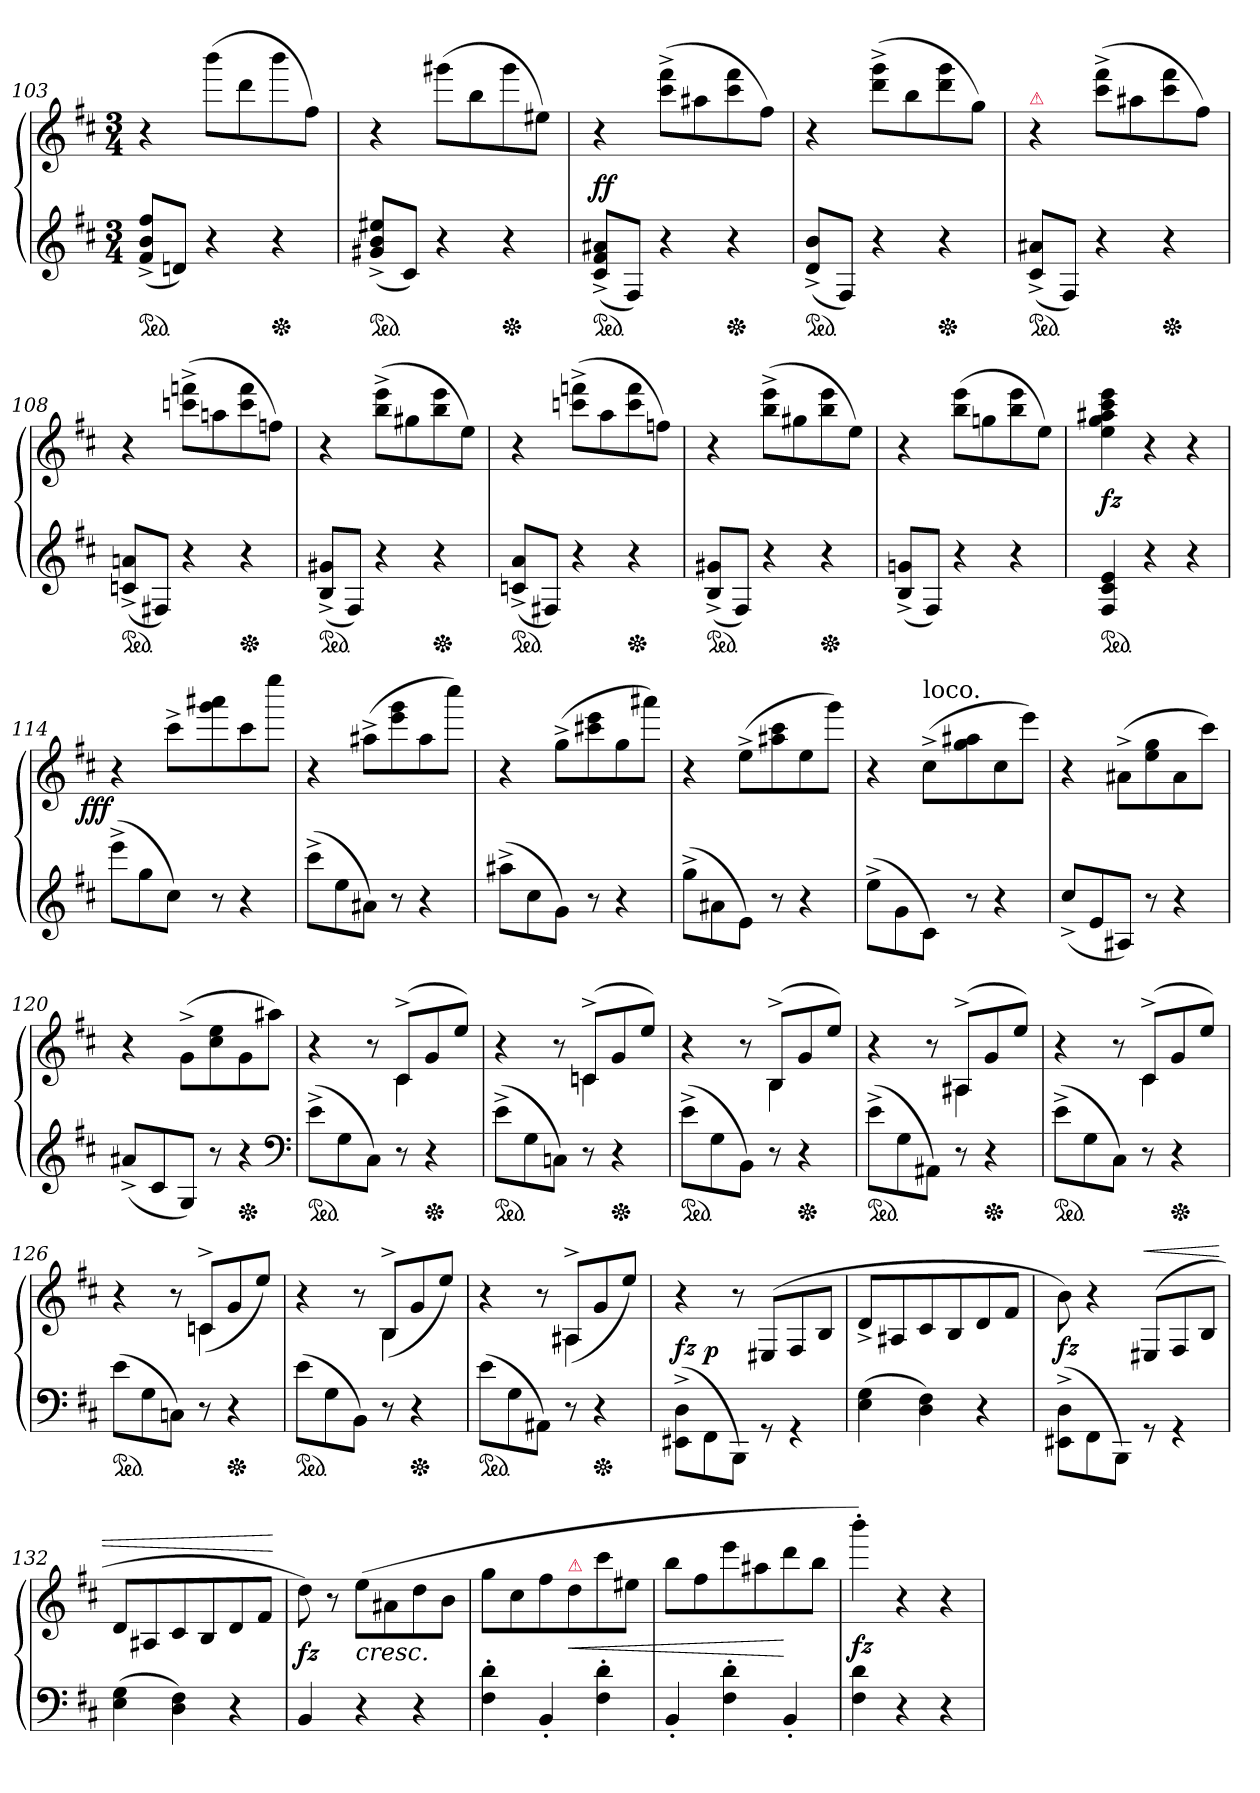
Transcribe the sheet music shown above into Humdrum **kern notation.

**kern	**kern	**dynam
*part1	*part1	*part1
*staff2	*staff1	*staff1/2
*clefG2	*clefG2	*
*k[f#c#]	*k[f#c#]	*
*M3/4	*M3/4	*
*ped	*	*
=103	=103	=103
(8f#^> 8b^> 8ff#^>L	4r	.
8dnJ)	.	.
4r	(8bbbL	.
.	8ddd	.
*Xped	*	*
4r	8bbb	.
.	8ff#J)	.
=104	=104	=104
*ped	*	*
(8g#X^> 8b^> 8ee#X^>L	4r	.
8c#J)	.	.
4r	(>8ggg#XL	.
.	8bb	.
*Xped	*	*
4r	8ggg#	.
.	8ee#XJ)	.
=105	=105	=105
*ped	*	*
(8c#^> 8f#^> 8a#X^>L	4r	ff
8F#J)	.	.
4r	(8ccc#^< 8fff#^<L	.
.	8aa#X	.
*Xped	*	*
4r	8ccc# 8fff#	.
.	8ff#J)	.
=106	=106	=106
*ped	*	*
(8d^> 8b^>L	4r	.
8F#J)	.	.
4r	(>8ddd^< 8ggg^<L	.
.	8bb	.
*Xped	*	*
4r	8ddd 8ggg	.
.	8ggJ)	.
=107	=107	=107
!	!LO:TX:a:i:color=crimson:t=⚠	!
*ped	*	*
(8c#^> 8a#X^>L	4r	.
8F#J)	.	.
4r	(8ccc#^< 8fff#^<L	.
.	8aa#X	.
*Xped	*	*
4r	8ccc# 8fff#	.
.	8ff#J)	.
=108	=108	=108
*ped	*	*
(8cn^> 8an^>L	4r	.
8F#XJ)	.	.
4r	(8cccn^< 8fffn^<L	.
.	8aan	.
*Xped	*	*
4r	8ccc 8fff	.
.	8ffnJ)	.
=109	=109	=109
*ped	*	*
(8B^> 8g#X^>L	4r	.
8F#J)	.	.
4r	(8bb^<\ 8eee^<\L	.
.	8gg#X\	.
*Xped	*	*
4r	8bb\ 8eee\	.
.	8ee\J)	.
=110	=110	=110
*ped	*	*
(8cn^> 8a^>L	4r	.
8F#XJ)	.	.
4r	(>8cccn^< 8fffn^<L	.
.	8aa	.
*Xped	*	*
4r	8ccc 8fff	.
.	8ffnJ)	.
=111	=111	=111
*ped	*	*
(8B^> 8g#X^>L	4r	.
8F#J)	.	.
4r	(8bb^<\ 8eee^<\L	.
.	8gg#X\	.
*Xped	*	*
4r	8bb\ 8eee\	.
.	8ee\J)	.
=112	=112	=112
(8B^> 8gn^>L	4r	.
8F#J)	.	.
4r	(8bb\ 8eee\L	.
.	8ggn\	.
4r	8bb\ 8eee\	.
.	8ee\J)	.
=113	=113	=113
*ped	*	*
4F# 4c# 4e	4ee\ 4gg\ 4aa#X\ 4ccc#\ 4eee\	fz
4r	4r	.
4r	4r	.
=114	=114	=114
!	!	!LO:DY:rj
(>8eee^<L	4r	fff
8gg	.	.
8cc#J)	8ccc#^<L	.
8r	8ggg 8aaa#X	.
4r	8ccc#	.
.	8eeeeJ	.
=115	=115	=115
(8ccc#^<L	4r	.
8ee	.	.
8a#XJ)	(8aa#X^<L	.
8r	8eee 8ggg	.
4r	8aa#	.
.	8cccc#J)	.
=116	=116	=116
(8aa#X^<L	4r	.
8cc#	.	.
8gJ)	(>8gg^<L	.
8r	8ccc#X 8eee	.
4r	8gg	.
.	8aaa#XJ)	.
=117	=117	=117
(>8gg^<L	4r	.
8a#X	.	.
8eJ)	(8ee^<\L	.
8r	8aa#X\ 8ccc#\	.
4r	8ee\	.
.	8ggg\J)	.
=118	=118	=118
(>8ee^<\L	4r	.
8g\	.	.
!	!LO:TX:a:t=loco.	!
8c#\J)	(8cc#^<L	.
8r	8gg 8aa#X	.
4r	8cc#	.
.	8eeeJ)	.
=119	=119	=119
(<8cc#^>L	4r	.
8e	.	.
8A#XJ)	(8a#X^<L	.
8r	8ee 8gg	.
4r	8a#	.
.	8ccc#J)	.
=120	=120	=120
(8a#X^>L	4r	.
8c#	.	.
8GJ)	(>8g^<L	.
8r	8cc# 8ee	.
*Xped	*	*
4r	8g	.
.	8aa#XJ)	.
*clefF4	*	*
=121	=121	=121
*	*^	*
*ped	*	*	*
(8e^<L	4r	4.rAyy	.
8G	.	.	.
8C#J)	8r	.	.
8r	(<8c#^>L	4c#	.
*Xped	*	*	*
4r	8g	.	.
.	8eeJ)	8rcyy	.
=122	=122	=122	=122
*ped	*	*	*
(8e^<L	4r	4.rcyy	.
8G	.	.	.
8CnJ)	8r	.	.
8r	(<8cn^>L	4cn	.
*Xped	*	*	*
4r	8g	.	.
.	8eeJ)	8reyy	.
=123	=123	=123	=123
*ped	*	*	*
(8e^<L	4r	4.rAyy	.
8G	.	.	.
8BBJ)	8r	.	.
8r	(<8B^>L	4B	.
*Xped	*	*	*
4r	8g	.	.
.	8eeJ)	8rAyy	.
=124	=124	=124	=124
*ped	*	*	*
(8e^<L	4r	4.rAyy	.
8G	.	.	.
8AA#XJ)	8r	.	.
8r	(<8A#X^>L	4A#X	.
*Xped	*	*	*
4r	8g	.	.
.	8eeJ)	8reyy	.
=125	=125	=125	=125
*ped	*	*	*
(8e^<L	4r	4.reyy	.
8G	.	.	.
8C#J)	8r	.	.
8r	(<8c#^>L	4c#	.
*Xped	*	*	*
4r	8g	.	.
.	8eeJ)	8rcyy	.
=126	=126	=126	=126
*ped	*	*	*
(8eL	4r	4.rcyy	.
8G	.	.	.
8CnJ)	8r	.	.
8r	8cn^>L	(<4cn	.
*Xped	*	*	*
4r	8g	.	.
.	8eeJ)	8rcyy	.
=127	=127	=127	=127
*ped	*	*	*
(8eL	4r	4.rcyy	.
8G	.	.	.
8BBJ)	8r	.	.
8r	8B^>L	(<4B	.
*Xped	*	*	*
4r	8g	.	.
.	8eeJ)	8reyy	.
=128	=128	=128	=128
*ped	*	*	*
(8eL	4r	4.rFyy	.
8G	.	.	.
8AA#XJ)	8r	.	.
8r	8A#X^>L	(<4A#X	.
*Xped	*	*	*
4r	8g	.	.
.	8eeJ)	8rAyy	.
=129	=129	=129	=129
(>8EE#X^>\ 8D^>\L	4r	8ryy	fz
8FF#\	.	2ryy	p
8BBB\J)	8r	.	.
8rGG	(>8E#XL	.	.
4rGG	8F#/	.	.
.	8B/J	8ryy	.
=130	=130	=130	=130
!	!LO:TX:a:color=crimson:t=⚠	!	!
*	*v	*v	*
(4E 4G	8d^<L	.
.	8A#X	.
4D 4F#)	8c#	.
.	8B	.
4r	8d	.
.	8f#J	.
=131	=131	=131
(>8EE#X^<\ 8D^<\L	8b)	fz
8FF#\	4r	.
8BBB\J)	.	.
!	!	!LO:HP:a
8rGG	(>8E#XL	<
4rGG	8F#/	.
.	8B/J	.
=132	=132	=132
(4E 4G	8dL	.
.	8A#X	.
4D 4F#)	8c#	.
.	8B	.
4r	8d	.
.	8f#J	.
.	.	[
=133	=133	=133
4BB/	8dd)	fz
.	8r	.
4r	(8eeL	<
.	8a#X	.
4r	8dd	.
.	8bJ	.
=134	=134	=134
4F#' 4d'	8ggL	.
.	8cc#	.
4BB'</	8ff#	.
!	!LO:TX:a:color=crimson:t=⚠	!
.	8dd	<
4F#' 4d'	8ccc#	.
.	8ee#XJ	.
=135	=135	=135
4BB'</	8bbL	.
.	8ff#	.
4F#' 4d'	8eee	.
.	8aa#X	.
4BB'</	8ddd	[
.	8bbJ	[
=136	=136	=136
4F# 4d	4bbb'>)	fz
4r	4r	.
4r	4r	.
=	=	=
*-	*-	*-
